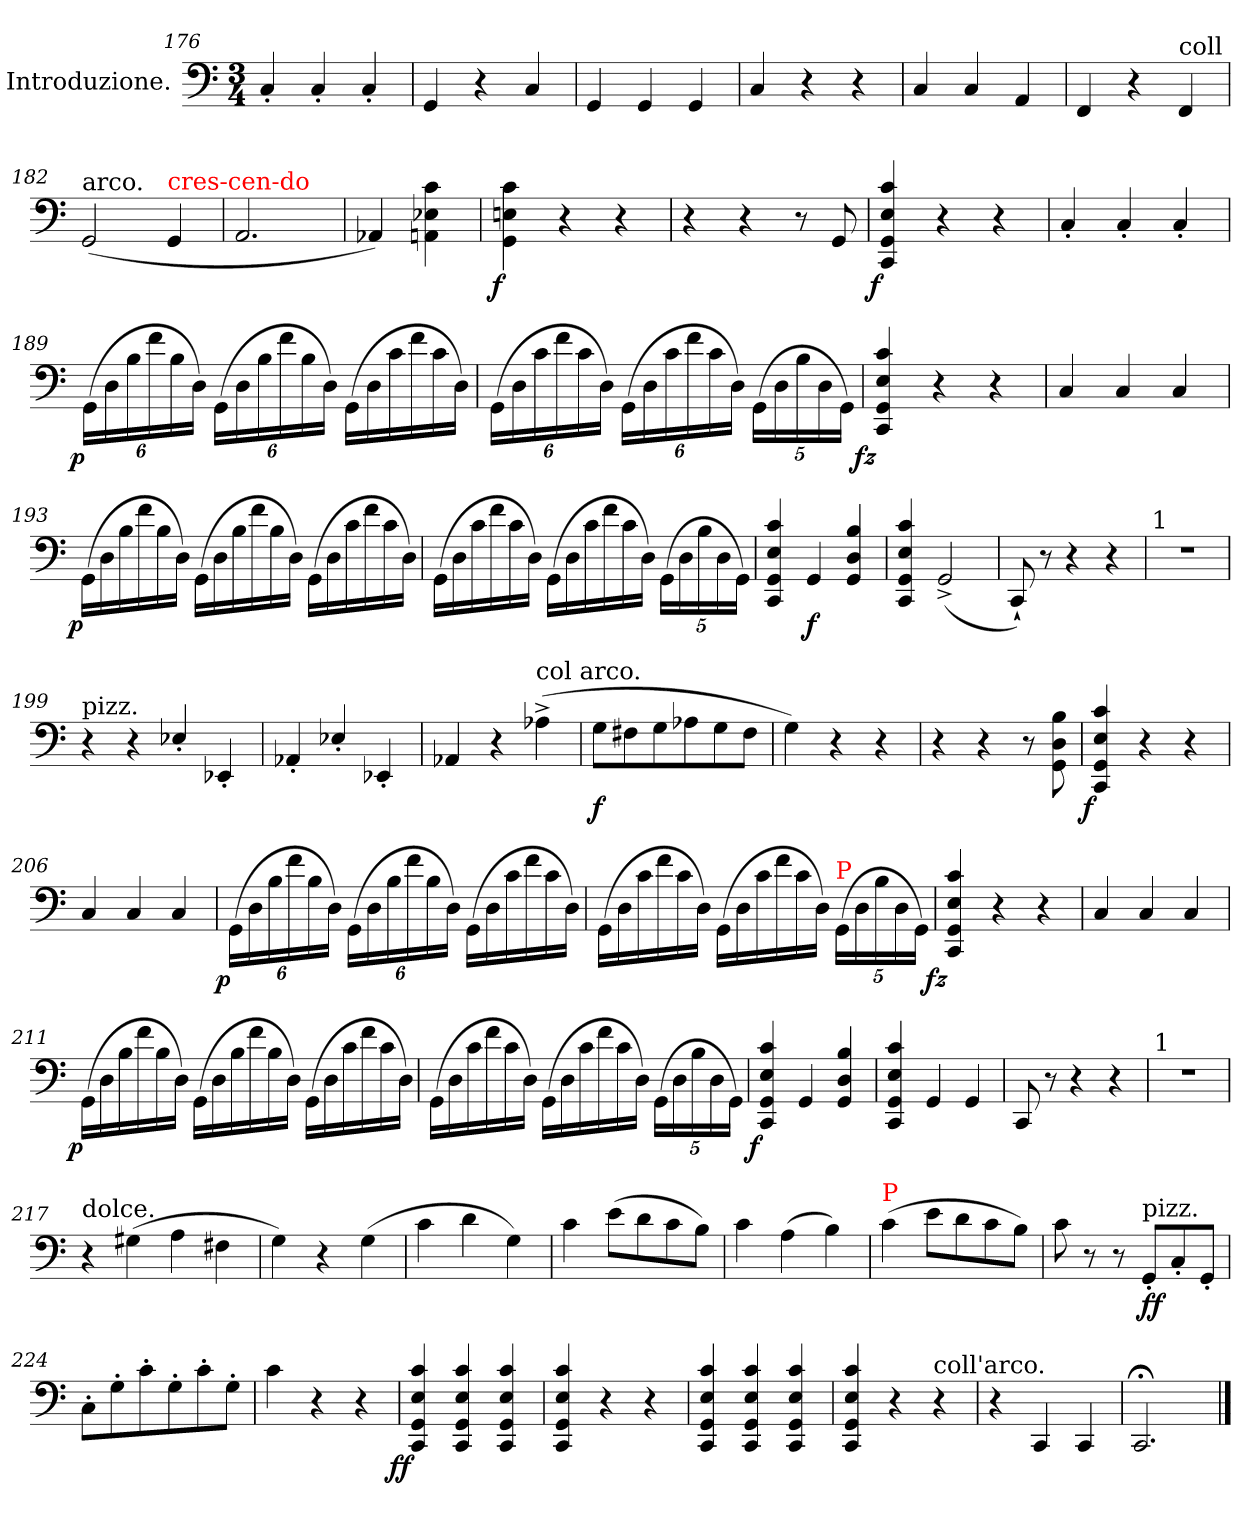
**kern	**dynam
*part1	*part1
*staff1	*staff1
*I"Introduzione.	*
*clefF4	*
*k[]	*
*C:	*
*M3/4	*
=176	=176
4C'<	.
4C'<	.
4C'<	.
=177	=177
4GG	.
4r	.
4C	.
=178	=178
4GG	.
4GG	.
4GG	.
=179	=179
4C	.
4r	.
4r	.
=180	=180
4C	.
4C	.
4AA	.
=181	=181
4FF	.
4r	.
!LO:TX:a:t=coll	!
4FF	.
=182	=182
!LO:TX:a:t=arco.	!
(>2GG	.
!LO:TX:a:color=red:t=cres-cen-do	!
4GG	.
=183	=183
2.AA	.
=184	=184
4AA-X)	.
4c 4E-X 4AA	.
=185	=185
!	!LO:DY:rj
4c 4En 4GG	f
4r	.
4r	.
=186	=186
4r	.
4r	.
8r	.
8GG	.
=187	=187
!	!LO:DY:rj
4c 4E 4GG 4CC	f
4r	.
4r	.
=188	=188
4C'>	.
4C'>	.
4C'>	.
=189	=189
*Xbrackettup	*
!	!LO:DY:rj
(>24GGLL	p
24D	.
24B	.
24f	.
24B	.
24DJJ)	.
(>24GGLL	.
24D	.
24B	.
24f	.
24B	.
24DJJ)	.
*Xtuplet	*
(>24GGLL	.
24D	.
24c	.
24f	.
24c	.
24DJJ)	.
=190	=190
*tuplet	*
(>24GGLL	.
24D	.
24c	.
24f	.
24c	.
24DJJ)	.
(>24GGLL	.
24D	.
24c	.
24f	.
24c	.
24DJJ)	.
(>20GG\LL	.
20D	.
20B	.
20D	.
20GGJJ)	.
=191	=191
!	!LO:DY:rj
4c 4E 4GG 4CC	fz
4r	.
4r	.
=192	=192
4C	.
4C	.
4C	.
=193	=193
*Xtuplet	*
!	!LO:DY:rj
(>24GGLL	p
24D	.
24B	.
24f	.
24B	.
24DJJ)	.
(>24GGLL	.
24D	.
24B	.
24f	.
24B	.
24DJJ)	.
(>24GGLL	.
24D	.
24c	.
24f	.
24c	.
24DJJ)	.
=194	=194
(>24GGLL	.
24D	.
24c	.
24f	.
24c	.
24DJJ)	.
(>24GGLL	.
24D	.
24c	.
24f	.
24c	.
24DJJ)	.
*tuplet	*
(>20GG\LL	.
20D	.
20B	.
20D	.
20GGJJ)	.
=195	=195
4c 4E 4GG 4CC	.
4GG	f
4B/ 4D/ 4GG/	.
=196	=196
4c 4E 4GG 4CC	.
(<2GG^<	.
=197	=197
8CC`<)	.
8r	.
4r	.
4r	.
=198	=198
!LO:TX:a:t=1	!
2.r	.
=199	=199
!LO:TX:a:t=pizz.	!
4r	.
4r	.
4E-X'</	.
4EE-X'<	.
=200	=200
4AA-X'<	.
4E-X'</	.
4EE-X'<	.
=201	=201
4AA-X	.
4r	.
!LO:TX:a:t=col arco.	!
(>4A-X^<	.
=202	=202
8GL	f
8F#X	.
8G	.
8A-X	.
8G	.
8F#J	.
=203	=203
4G)	.
4r	.
4r	.
=204	=204
4r	.
4r	.
8r	.
8B 8D 8GG	.
=205	=205
!	!LO:DY:rj
4c 4E 4GG 4CC	f
4r	.
4r	.
=206	=206
4C	.
4C	.
4C	.
=207	=207
!	!LO:DY:rj
(>24GGLL	p
24D	.
24B	.
24f	.
24B	.
24DJJ)	.
(>24GGLL	.
24D	.
24B	.
24f	.
24B	.
24DJJ)	.
*Xtuplet	*
(>24GGLL	.
24D	.
24c	.
24f	.
24c	.
24DJJ)	.
=208	=208
(>24GGLL	.
24D	.
24c	.
24f	.
24c	.
24DJJ)	.
(>24GGLL	.
24D	.
24c	.
24f	.
24c	.
24DJJ)	.
*tuplet	*
!LO:TX:a:color=red:t=P	!
(>20GG\LL	.
20D	.
20B	.
20D	.
20GGJJ)	.
=209	=209
!	!LO:DY:rj
4c 4E 4GG 4CC	fz
4r	.
4r	.
=210	=210
4C	.
4C	.
4C	.
=211	=211
*Xtuplet	*
!	!LO:DY:rj
(>24GGLL	p
24D	.
24B	.
24f	.
24B	.
24DJJ)	.
(>24GGLL	.
24D	.
24B	.
24f	.
24B	.
24DJJ)	.
(>24GGLL	.
24D	.
24c	.
24f	.
24c	.
24DJJ)	.
=212	=212
(>24GGLL	.
24D	.
24c	.
24f	.
24c	.
24DJJ)	.
(>24GGLL	.
24D	.
24c	.
24f	.
24c	.
24DJJ)	.
*tuplet	*
(>20GG\LL	.
20D	.
20B	.
20D	.
20GGJJ)	.
=213	=213
!	!LO:DY:rj
4c 4E 4GG 4CC	f
4GG	.
4B/ 4D/ 4GG/	.
=214	=214
4c 4E 4GG 4CC	.
4GG	.
4GG	.
=215	=215
8CC	.
8r	.
4r	.
4r	.
=216	=216
!LO:TX:a:t=1	!
2.r	.
=217	=217
!LO:TX:a:t=dolce.	!
4r	.
(>4G#X	.
4A	.
4F#X	.
=218	=218
4G)	.
4r	.
(>4G	.
=219	=219
4c	.
4d	.
4G)	.
=220	=220
4c	.
(>8eL	.
8d	.
8c	.
8BJ)	.
=221	=221
4c	.
(>4A	.
4B)	.
=222	=222
!LO:TX:a:color=red:t=P	!
(>4c	.
8eL	.
8d	.
8c	.
8BJ)	.
=223	=223
8c	.
8r	.
8r	.
!LO:TX:a:t=pizz.	!
8GG'<L	ff
8C'<	.
8GG'<J	.
=224	=224
8C'>L	.
8G'>	.
8c'>	.
8G'>	.
8c'>	.
8G'>J	.
=225	=225
4c	.
4r	.
4r	.
=226	=226
!	!LO:DY:rj
4c 4E 4GG 4CC	ff
4c 4E 4GG 4CC	.
4c 4E 4GG 4CC	.
=227	=227
4c 4E 4GG 4CC	.
4r	.
4r	.
=228	=228
4c 4E 4GG 4CC	.
4c 4E 4GG 4CC	.
4c 4E 4GG 4CC	.
=229	=229
4c 4E 4GG 4CC	.
4r	.
!LO:TX:a:t=coll'arco.	!
4r	.
=230	=230
4r	.
4CC	.
4CC	.
=231	=231
2.CC;<	.
==	==
*-	*-
